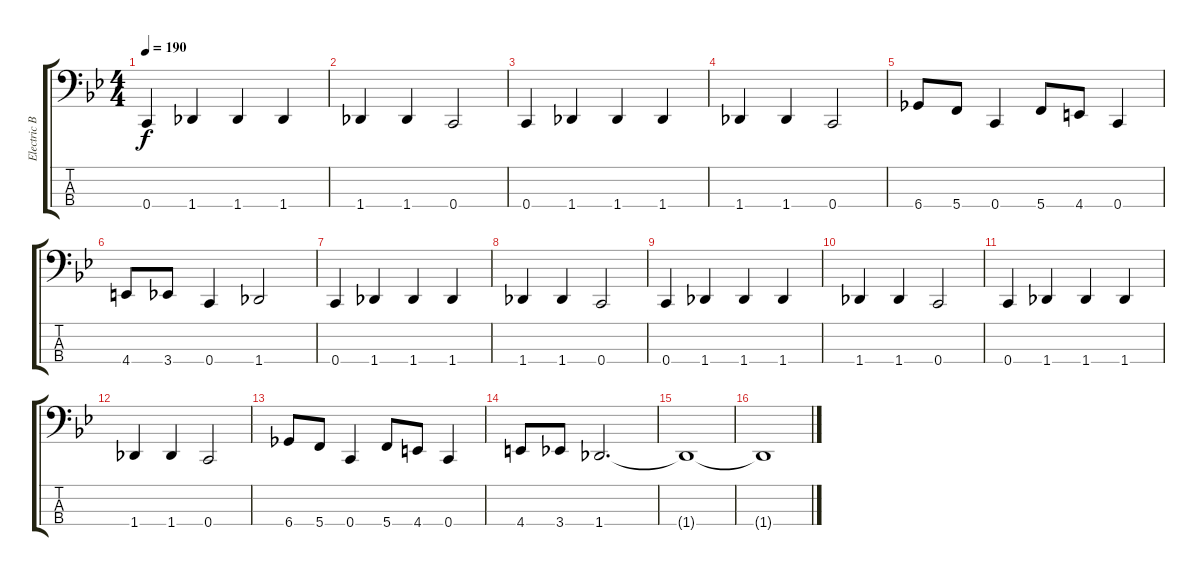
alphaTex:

\track ("Electric Bass" "Electric B") {instrument electricbassfinger}
\staff {score tabs}
\tuning (F2 C2 G1 C1) {hide}
\ts (4 4)
\tempo 190
\clef f4
\ks bb
0.4.4{dy f} 1.4.4 1.4.4 1.4.4 |
1.4.4 1.4.4 0.4.2 |
0.4.4 1.4.4 1.4.4 1.4.4 |
1.4.4 1.4.4 0.4.2 |
6.4.8 5.4.8 0.4.4 5.4.8 4.4.8 0.4.4 |
4.4.8 3.4.8 0.4.4 1.4.2 |
0.4.4 1.4.4 1.4.4 1.4.4 |
1.4.4 1.4.4 0.4.2 |
0.4.4 1.4.4 1.4.4 1.4.4 |
1.4.4 1.4.4 0.4.2 |
0.4.4 1.4.4 1.4.4 1.4.4 |
1.4.4 1.4.4 0.4.2 |
6.4.8 5.4.8 0.4.4 5.4.8 4.4.8 0.4.4 |
4.4.8 3.4.8 1.4.2{d} |
1.4{t}.1{volume 15} |
1.4{t}.1
